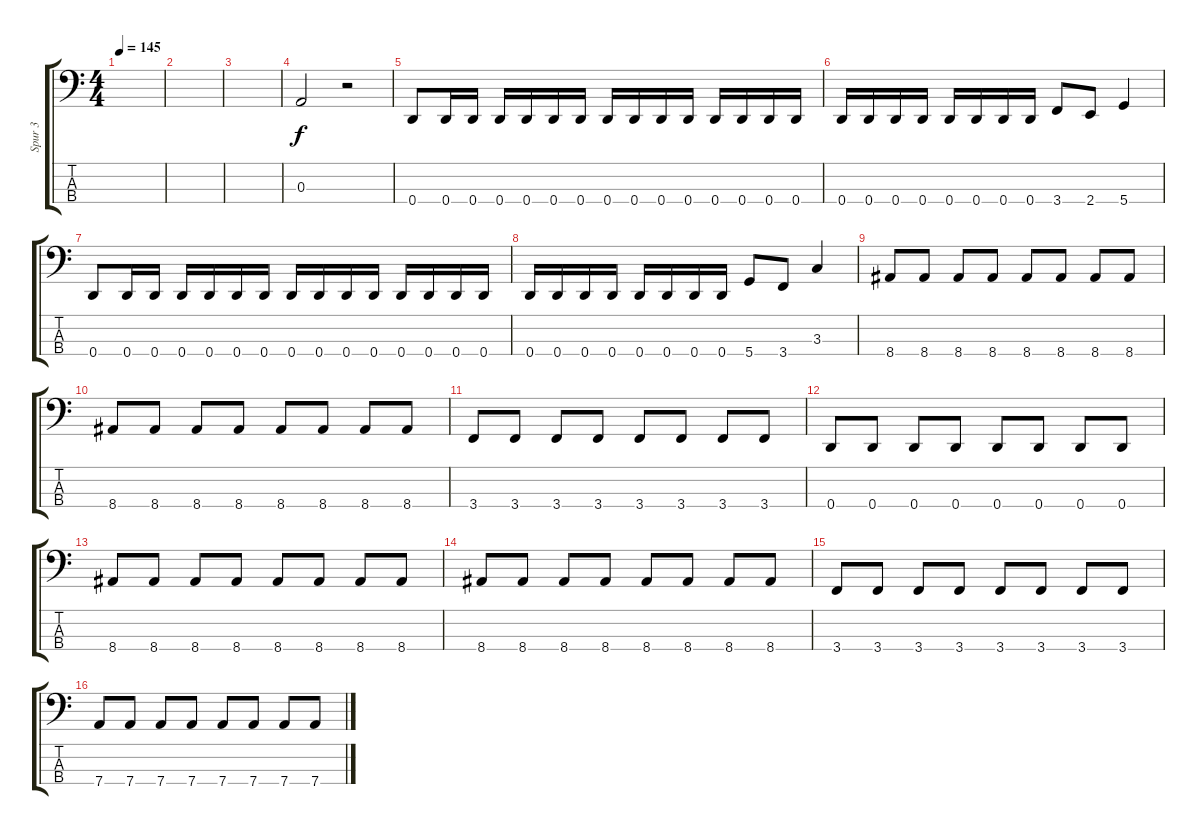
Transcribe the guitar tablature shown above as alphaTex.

\track ("Spur 3" "Spur 3") {instrument electricbassfinger}
\staff {score tabs}
\tuning (G2 D2 A1 D1) {hide}
\ts (4 4)
\tempo 145
\clef f4
\ks c
|
|
|
0.3.2 r.2 |
0.4.8 0.4.16 0.4.16 0.4.16 0.4.16 0.4.16 0.4.16 0.4.16 0.4.16 0.4.16 0.4.16 0.4.16 0.4.16 0.4.16 0.4.16 |
0.4.16 0.4.16 0.4.16 0.4.16 0.4.16 0.4.16 0.4.16 0.4.16 3.4.8 2.4.8 5.4.4 |
0.4.8 0.4.16 0.4.16 0.4.16 0.4.16 0.4.16 0.4.16 0.4.16 0.4.16 0.4.16 0.4.16 0.4.16 0.4.16 0.4.16 0.4.16 |
0.4.16 0.4.16 0.4.16 0.4.16 0.4.16 0.4.16 0.4.16 0.4.16 5.4.8 3.4.8 3.3.4 |
8.4.8 8.4.8 8.4.8 8.4.8 8.4.8 8.4.8 8.4.8 8.4.8 |
8.4.8 8.4.8 8.4.8 8.4.8 8.4.8 8.4.8 8.4.8 8.4.8 |
3.4.8 3.4.8 3.4.8 3.4.8 3.4.8 3.4.8 3.4.8 3.4.8 |
0.4.8 0.4.8 0.4.8 0.4.8 0.4.8 0.4.8 0.4.8 0.4.8 |
8.4.8 8.4.8 8.4.8 8.4.8 8.4.8 8.4.8 8.4.8 8.4.8 |
8.4.8 8.4.8 8.4.8 8.4.8 8.4.8 8.4.8 8.4.8 8.4.8 |
3.4.8 3.4.8 3.4.8 3.4.8 3.4.8 3.4.8 3.4.8 3.4.8 |
7.4.8 7.4.8 7.4.8 7.4.8 7.4.8 7.4.8 7.4.8 7.4.8
